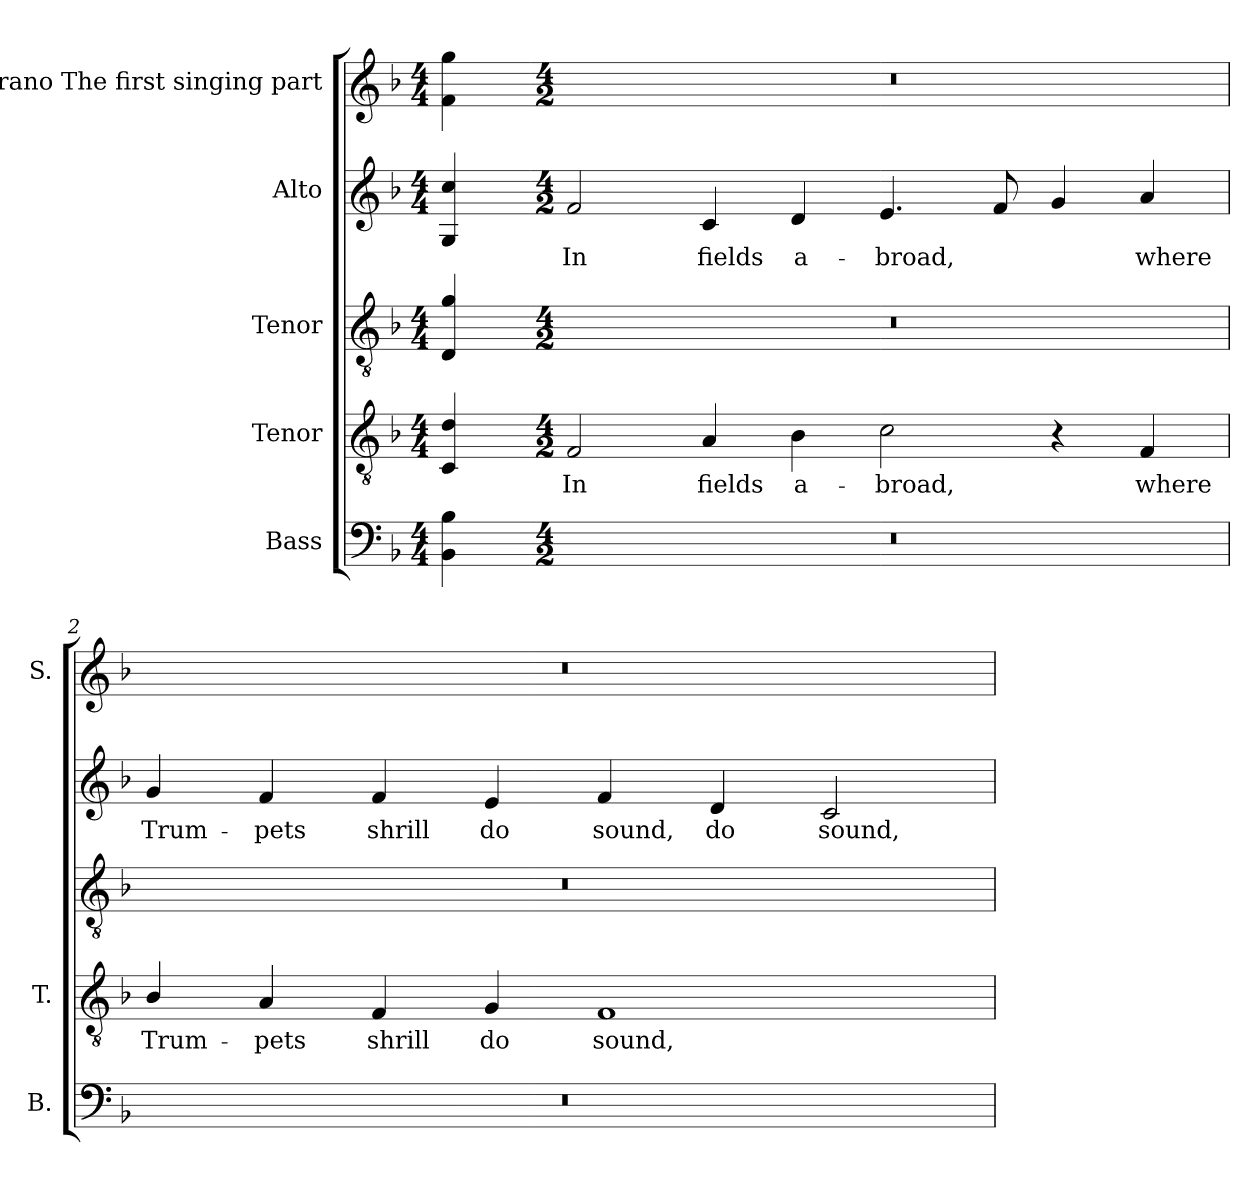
**kern	**kern	**text	**kern	**kern	**text	**kern
*part5	*part4	*part4	*part3	*part2	*part2	*part1
*staff5	*staff4	*staff4	*staff3	*staff2	*staff2	*staff1
*I"Bass	*I"Tenor	*	*I"Tenor	*I"Alto	*	*I"Soprano The first singing part
*I'B.	*I'T.	*	*	*	*	*I'S.
!!LO:PB:g=z
*clefF4	*clefGv2	*	*clefGv2	*clefG2	*	*clefG2
*	*ITrd7c12	*	*ITrd7c12	*ITrd7c12	*	*
*k[b-]	*k[b-]	*	*k[b-]	*k[b-]	*	*k[b-]
*F:	*F:	*	*F:	*F:	*	*F:
*M4/4	*M4/4	*	*M4/4	*M4/4	*	*M4/4
=	=	=	=	=	=	=
4BB-i\ 4B-i	4CCi/ 4Di	.	4DDi/ 4Gi	4GGi/ 4ci	.	4fi\ 4ggi
=1-	=1-	=1-	=1-	=1-	=1-	=1-
*M4/2	*M4/2	*	*M4/2	*M4/2	*	*M4/2
!LO:N:vis=1	!	!	!	!	!	!
!	!	!LO:LY:b:color=#000000	!LO:N:vis=1	!	!	!
!	!	!	!	!	!LO:LY:b:color=#000000	!LO:N:vis=1
0r	2FFi/	In	0r	2Fi/	In	0r
!	!	!LO:LY:b:color=#000000	!	!	!	!
!	!	!	!	!	!LO:LY:b:color=#000000	!
.	4AAi/	fields	.	4Ci/	fields	.
!	!	!LO:LY:b:color=#000000	!	!	!	!
!	!	!	!	!	!LO:LY:b:color=#000000	!
.	4BB-i\	a-	.	4Di/	a-	.
!	!	!LO:LY:b:color=#000000	!	!	!	!
!	!	!	!	!	!LO:LY:b:color=#000000	!
.	2Ci\	-broad,	.	4.Ei/	-broad,	.
.	.	.	.	8Fi/	.	.
.	4r	.	.	4Gi/	.	.
!	!	!LO:LY:b:color=#000000	!	!	!	!
!	!	!	!	!	!LO:LY:b:color=#000000	!
.	4FFi/	where	.	4Ai/	where	.
=2	=2	=2	=2	=2	=2	=2
!LO:N:vis=1	!	!	!	!	!	!
!	!	!LO:LY:b:color=#000000	!LO:N:vis=1	!	!	!
!	!	!	!	!	!LO:LY:b:color=#000000	!LO:N:vis=1
0r	4BB-i/	Trum-	0r	4Gi/	Trum-	0r
!	!	!LO:LY:b:color=#000000	!	!	!	!
!	!	!	!	!	!LO:LY:b:color=#000000	!
.	4AAi/	-pets	.	4Fi/	-pets	.
!	!	!LO:LY:b:color=#000000	!	!	!	!
!	!	!	!	!	!LO:LY:b:color=#000000	!
.	4FFi/	shrill	.	4Fi/	shrill	.
!	!	!LO:LY:b:color=#000000	!	!	!	!
!	!	!	!	!	!LO:LY:b:color=#000000	!
.	4GGi/	do	.	4Ei/	do	.
!	!	!LO:LY:b:color=#000000	!	!	!	!
!	!	!	!	!	!LO:LY:b:color=#000000	!
.	1FFi	sound,	.	4Fi/	sound,	.
!	!	!	!	!	!LO:LY:b:color=#000000	!
.	.	.	.	4Di/	do	.
!	!	!	!	!	!LO:LY:b:color=#000000	!
.	.	.	.	2Ci/	sound,	.
=	=	=	=	=	=	=
*-	*-	*-	*-	*-	*-	*-
